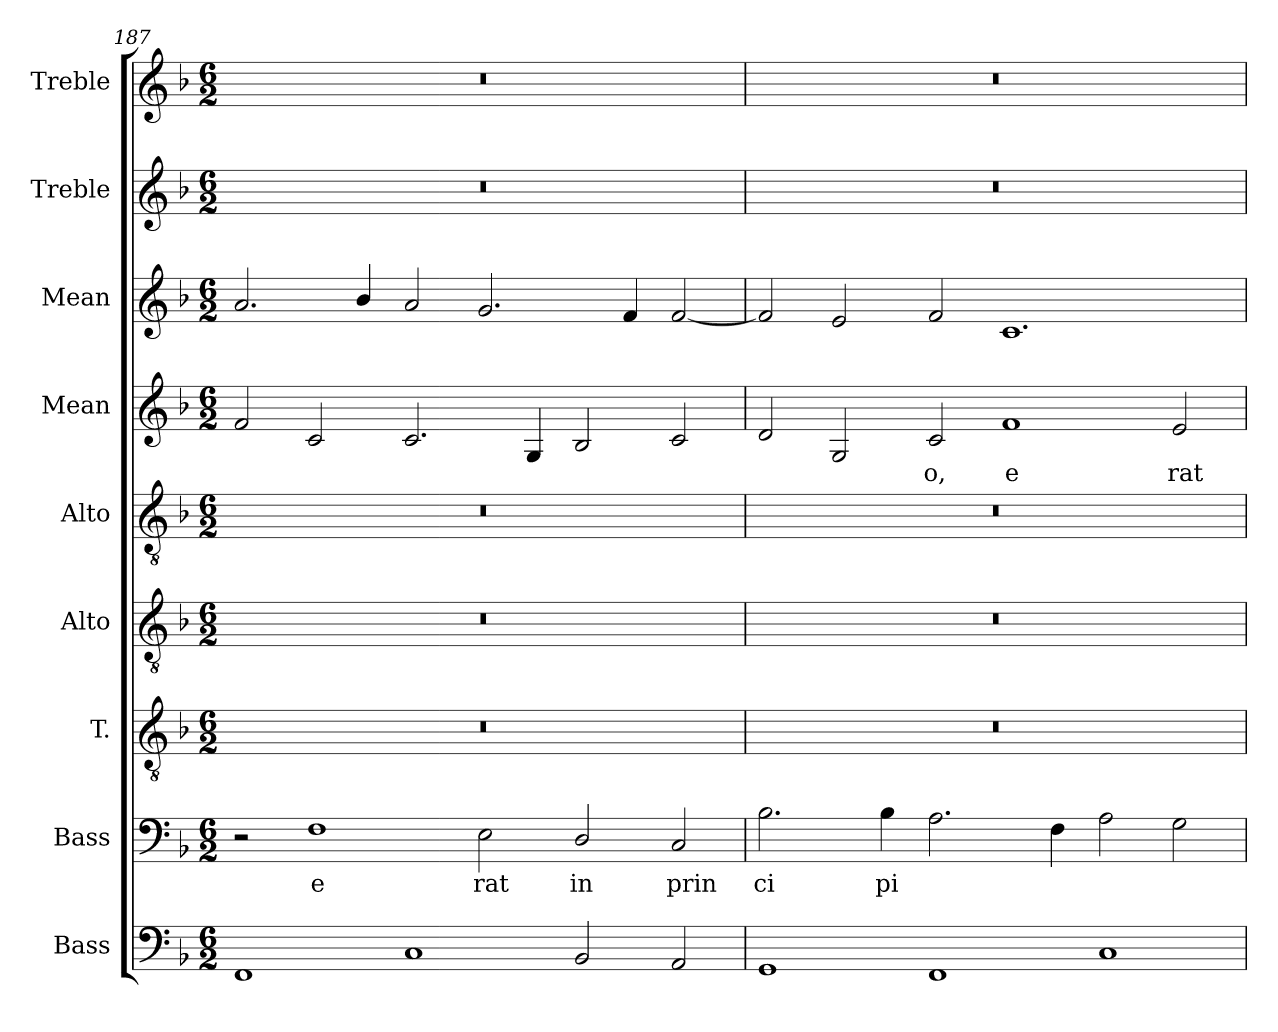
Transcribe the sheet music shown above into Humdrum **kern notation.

**kern	**kern	**text	**kern	**kern	**kern	**kern	**text	**kern	**kern	**kern
*part9	*part8	*part8	*part7	*part6	*part5	*part4	*part4	*part3	*part2	*part1
*staff9	*staff8	*staff8	*staff7	*staff6	*staff5	*staff4	*staff4	*staff3	*staff2	*staff1
*I"Bass	*I"Bass	*	*I"T.	*I"Alto	*I"Alto	*I"Mean	*	*I"Mean	*I"Treble	*I"Treble
*I'B.	*I'B.	*	*I'T.	*I'A2.	*I'A1.	*I'M.	*	*I'M.	*I'Tr.	*I'Tr.
!!LO:LB:g=z
*clefF4	*clefF4	*	*clefGv2	*clefGv2	*clefGv2	*clefG2	*	*clefG2	*clefG2	*clefG2
*	*	*	*ITrd7c12	*ITrd7c12	*ITrd7c12	*	*	*	*	*
*k[b-]	*k[b-]	*	*k[b-]	*k[b-]	*k[b-]	*k[b-]	*	*k[b-]	*k[b-]	*k[b-]
*F:	*F:	*	*F:	*F:	*F:	*F:	*	*F:	*F:	*F:
*M6/2	*M6/2	*	*M6/2	*M6/2	*M6/2	*M6/2	*	*M6/2	*M6/2	*M6/2
=187	=187	=187	=187	=187	=187	=187	=187	=187	=187	=187
!	!	!	!LO:N:vis=1	!LO:N:vis=1	!LO:N:vis=1	!	!	!	!LO:N:vis=1	!LO:N:vis=1
1FFi	2r	.	0.r	0.r	0.r	2fi/	.	2.ai/	0.r	0.r
!	!	!LO:LY:b:color=#000000	!	!	!	!	!	!	!	!
.	1Fi	e	.	.	.	2ci/	.	.	.	.
.	.	.	.	.	.	.	.	4b-i/	.	.
1Ci	.	.	.	.	.	2.ci/	.	2ai/	.	.
!	!	!LO:LY:b:color=#000000	!	!	!	!	!	!	!	!
.	2Ei\	rat	.	.	.	.	.	2.gi/	.	.
.	.	.	.	.	.	4Gi/	.	.	.	.
!	!	!LO:LY:b:color=#000000	!	!	!	!	!	!	!	!
2BB-i/	2Di/	in	.	.	.	2B-i/	.	.	.	.
.	.	.	.	.	.	.	.	4fi/	.	.
!	!	!LO:LY:b:color=#000000	!	!	!	!	!	!	!	!
2AAi/	2Ci/	prin	.	.	.	2ci/	.	[<2fi/	.	.
=188	=188	=188	=188	=188	=188	=188	=188	=188	=188	=188
!	!	!LO:LY:b:color=#000000	!LO:N:vis=1	!LO:N:vis=1	!LO:N:vis=1	!	!	!	!LO:N:vis=1	!LO:N:vis=1
1GGi	2.B-i\	ci	0.r	0.r	0.r	2di/	.	2fi/]	0.r	0.r
.	.	.	.	.	.	2Gi/	.	2ei/	.	.
!	!	!LO:LY:b:color=#000000	!	!	!	!	!	!	!	!
.	4B-i\	pi	.	.	.	.	.	.	.	.
!	!	!	!	!	!	!	!LO:LY:b:color=#000000	!	!	!
1FFi	2.Ai\	.	.	.	.	2ci/	o,	2fi/	.	.
!	!	!	!	!	!	!	!LO:LY:b:color=#000000	!	!	!
.	.	.	.	.	.	1fi	e	1.ci	.	.
.	4Fi\	.	.	.	.	.	.	.	.	.
1Ci	2Ai\	.	.	.	.	.	.	.	.	.
!	!	!	!	!	!	!	!LO:LY:b:color=#000000	!	!	!
.	2Gi\	.	.	.	.	2ei/	rat	.	.	.
=	=	=	=	=	=	=	=	=	=	=
*-	*-	*-	*-	*-	*-	*-	*-	*-	*-	*-
